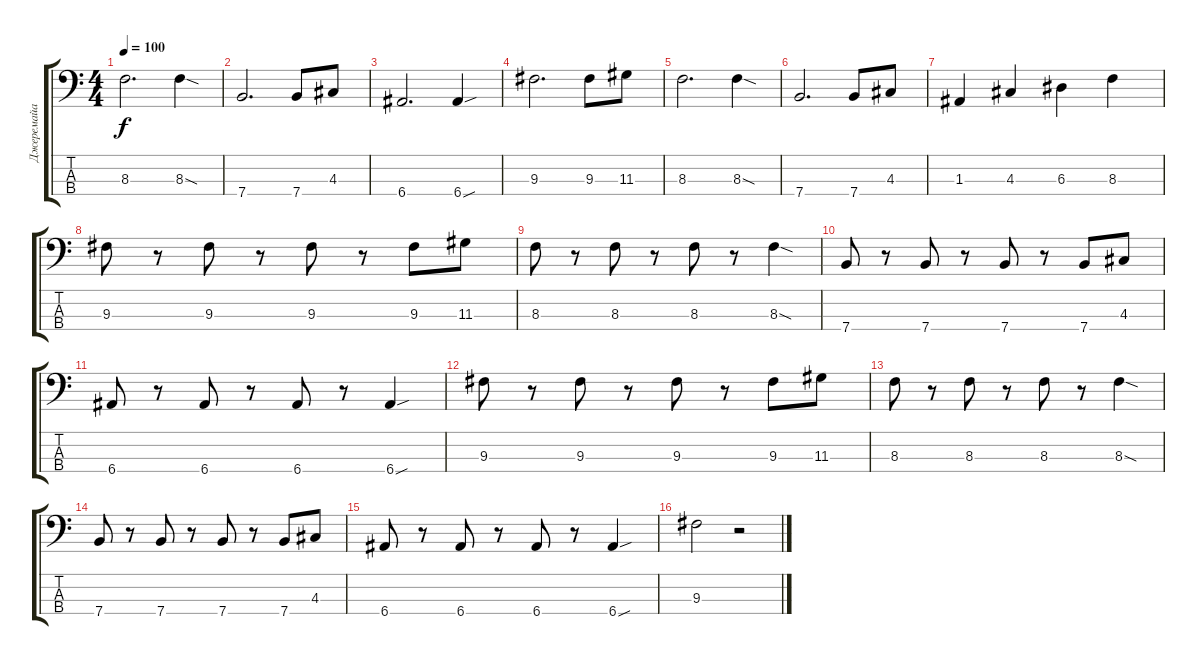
\track ("Джеремайа Грин" "Джеремайа ") {instrument electricbassfinger}
\staff {score tabs}
\tuning (G2 D2 A1 E1) {hide}
\ts (4 4)
\tempo 100
\clef f4
\ks c
8.3.2{d dy f} 8.3{sod}.4 |
7.4.2{d} 7.4.8 4.3.8 |
6.4.2{d} 6.4{sou}.4 |
9.3.2{d} 9.3.8 11.3.8 |
8.3.2{d} 8.3{sod}.4 |
7.4.2{d} 7.4.8 4.3.8 |
1.3.4 4.3.4 6.3.4 8.3.4 |
9.3.8 r.8 9.3.8 r.8 9.3.8 r.8 9.3.8 11.3.8 |
8.3.8 r.8 8.3.8 r.8 8.3.8 r.8 8.3{sod}.4 |
7.4.8 r.8 7.4.8 r.8 7.4.8 r.8 7.4.8 4.3.8 |
6.4.8 r.8 6.4.8 r.8 6.4.8 r.8 6.4{sou}.4 |
9.3.8 r.8 9.3.8 r.8 9.3.8 r.8 9.3.8 11.3.8 |
8.3.8 r.8 8.3.8 r.8 8.3.8 r.8 8.3{sod}.4 |
7.4.8 r.8 7.4.8 r.8 7.4.8 r.8 7.4.8 4.3.8 |
6.4.8 r.8 6.4.8 r.8 6.4.8 r.8 6.4{sou}.4 |
9.3.2 r.2
